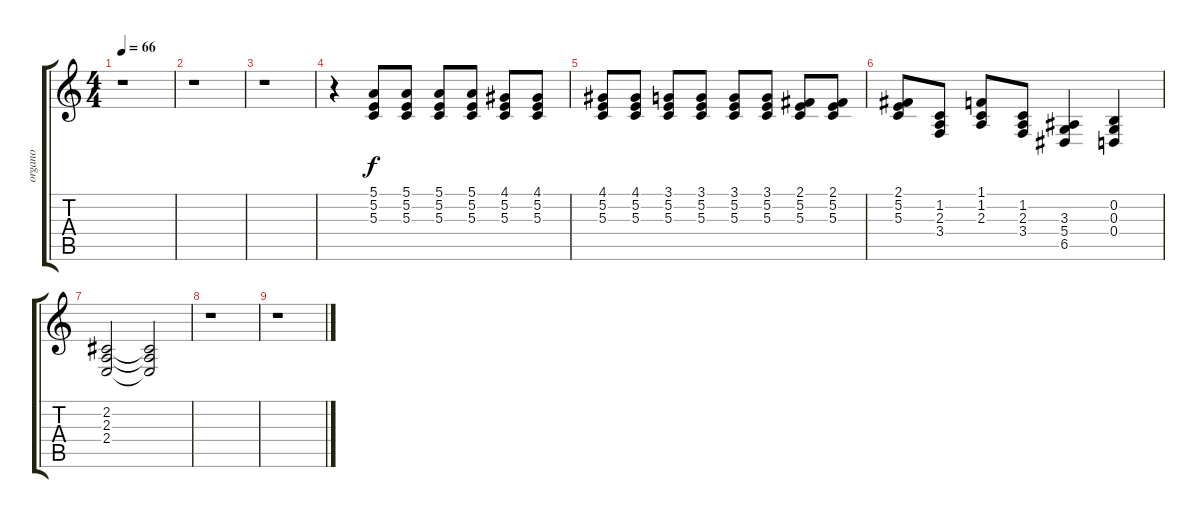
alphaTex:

\track ("organo" "organo") {instrument churchorgan}
\staff {score tabs}
\tuning (E4 B3 G3 D3 A2 E2) {hide}
\ts (4 4)
\tempo 66
\clef g2
\ks c
r.1{dy f} |
r.1 |
r.1 |
r.4 (5.1 5.2 5.3).8 (5.1 5.2 5.3).8 (5.1 5.2 5.3).8 (5.1 5.2 5.3).8 (4.1 5.2 5.3).8 (4.1 5.2 5.3).8 |
(4.1 5.2 5.3).8 (4.1 5.2 5.3).8 (3.1 5.2 5.3).8 (3.1 5.2 5.3).8 (3.1 5.2 5.3).8 (3.1 5.2 5.3).8 (2.1 5.2 5.3).8 (2.1 5.2 5.3).8 |
(2.1 5.2 5.3).8 (1.2 2.3 3.4).8 (1.1 1.2 2.3).8 (1.2 2.3 3.4).8 (3.3 5.4 6.5).4 (0.2 0.3 0.4).4 |
(2.2 2.3 2.4).2 (2.2{t} 2.3{t} 2.4{t}).2 |
r.1 |
r.1
